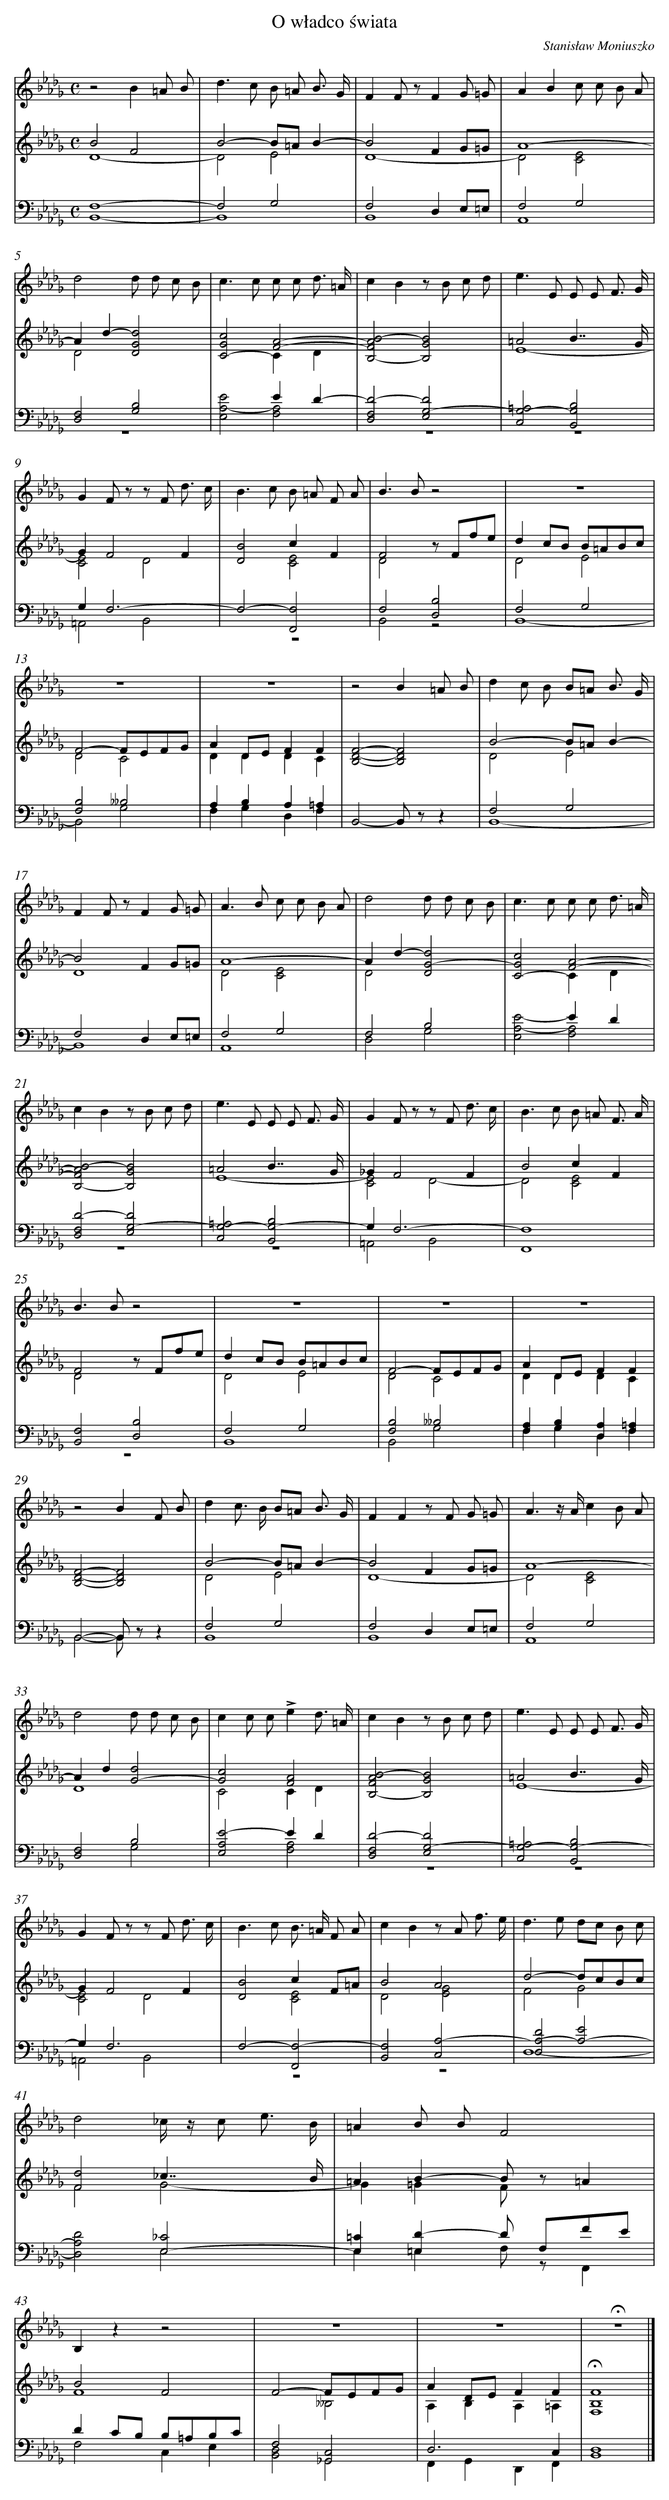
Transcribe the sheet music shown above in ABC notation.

X:1
T: O władco świata
C: Stanisław Moniuszko
L: 1/8
M: C
V: 1 clef=treble
V: 2 clef=treble
V: 3 clef=bass
K: Db
[V:1] z4B2=A B |
[V:2] B4F4 & D8- |
[V:3] F,8- & B,,8- |
[V:1] d2>c2 B =A B3/ G/ |
[V:2] B4-B=AB2- & D4E4 |
[V:3] F,4G,4 & B,,8 |
[V:1] F2F zF2G =G |
[V:2] B4F2G=G & D8- |
[V:3] F,4D,2E,=E, & B,,8 |
[V:1] A2B2c c B A |
[V:2] A8- & D4[E4C4] |
[V:3] F,4G,4 & A,,8 |
[V:1] d4d d c B |
[V:2] A2d2-[d4G4D4] & D4-x4 |
[V:3] [F,4D,4][B,4G,4] & z8 |
[V:1] c2>c2 c c d3/ =A/ |
[V:2] [c4G4C4-][A4F4]- & x4C2D2 |
[V:3] x4E2D2- & [E4A,4-E,4][A,4F,4] |
[V:1] c2B2z B c d |
[V:2] [B4-A4F4B,4-][B4G4B,4] |
[V:3] [D4-F,4D,4][D4G,4-E,4] & z8 |
[V:1] e2>E2 E E F3/ G/ |
[V:2] =A4B7/G/ & E8- |
[V:3] [=A,4G,4-C,4][B,4G,4B,,4] & z8 |
[V:1] G2F z z F d3/ c/ |
[V:2] G2F4F2 & [E4C4]D4- |
[V:3] G,2F,6- & =A,,4B,,4 |
[V:1] B2>c2 B =A F A |
[V:2] [B4D4]c2F2 & x4[E4C4] |
[V:3] F,4-[F,4F,,4] & z8 |
[V:1] B2>B2z4 |
[V:2] F4z Ffe & D4x4 |
[V:3] F,4[B,4D,4] & B,,4z4 |
[V:1] z8 |
[V:2] d2cB B=ABc & D4E4 |
[V:3] F,4G,4 & B,,8- |
[V:1] z8 |
[V:2] F4-FEFG & D4C4 |
[V:3] [B,4F,4]__B,4 & B,,4G,4 |
[V:1] z8 |
[V:2] A2DEF2F2 & D2D2D2C2 |
[V:3] A,2B,2A,2=A,2 & F,2G,2D,2F,2 |
[V:1] z4B2=A B |
[V:2] [F4D4B,4]-[F4D4B,4] |
[V:3] B,,4-B,, zz2 & x8 |
[V:1] d2c B B=A B3/ G/ |
[V:2] B4-B=AB2- & D4E4 |
[V:3] F,4G,4 & B,,8- |
[V:1] F2F zF2G =G |
[V:2] B4F2G=G & D8 |
[V:3] F,4D,2E,=E, & B,,8 |
[V:1] A2>B2 c c B A |
[V:2] A8- & D4[E4C4] |
[V:3] F,4G,4 & A,,8 |
[V:1] d4d d c B |
[V:2] A2d2-[d4G4-D4] & D4x4 |
[V:3] F,4B,4 & D,4G,4 |
[V:1] c2>c2 c c d3/ =A/ |
[V:2] [c4G4C4-][A4F4]- & x4C2D2 |
[V:3] x4E2D2 & [E4-A,4-E,4][A,4F,4] |
[V:1] c2B2z B c d |
[V:2] [B4-A4F4B,4-][B4G4B,4] |
[V:3] [D4-F,4D,4][D4G,4-E,4] & z8 |
[V:1] e2>E2 E E F3/ G/ |
[V:2] =A4B7/G/ & E8- |
[V:3] [=A,4G,4-C,4][B,4G,4-B,,4] & z8 |
[V:1] G2F z z F d3/ c/ |
[V:2] _G2F4F2 & [E4C4]D4- |
[V:3] G,2F,6- & =A,,4B,,4 |
[V:1] B2>c2 B =A F3/ A/ |
[V:2] B4c2F2 & D4[E4C4] |
[V:3] F,8 & F,,8 |
[V:1] B2>B2z4 |
[V:2] F4z Ffe & D4x4 |
[V:3] [F,4B,,4][B,4D,4] & z8 |
[V:1] z8 |
[V:2] d2cB B=ABc & D4E4 |
[V:3] F,4G,4 & B,,8 |
[V:1] z8 |
[V:2] F4-FEFG & D4C4 |
[V:3] [B,4F,4]__B,4 & B,,4G,4 |
[V:1] z8 |
[V:2] A2DEF2F2 & D2D2D2C2 |
[V:3] [A,2F,2][B,2G,2][A,2D,2][=A,2F,2] & F,2G,2D,2F,2 |
[V:1] z4B2F B |
[V:2] [F4D4B,4]-[F4D4B,4] |
[V:3] B,,4-B,, zz2 & B,,4-B,, xx2 |
[V:1] d2c> B B=A B3/ G/ |
[V:2] B4-B=AB2- & D4E4 |
[V:3] F,4G,4 & B,,8 |
[V:1] F2F2z F G =G |
[V:2] B4F2G=G & D8- |
[V:3] F,4D,2E,=E, & B,,8 |
[V:1] A3z/ A/c2B A |
[V:2] A8- & D4[E4C4] |
[V:3] F,4G,4 & A,,8 |
[V:1] d4d d c B |
[V:2] A2d2[d4G4-] & D8 |
[V:3] [F,4D,4]B,4 & x4G,4 |
[V:1] c2c c!accent!e2d3/ =A/ |
[V:2] [c4G4][A4F4] & C4C2D2 |
[V:3] [E4-A,4E,4]E2D2 & x4[A,4F,4] |
[V:1] c2B2z B c d |
[V:2] [B4-A4F4B,4-][B4G4B,4] |
[V:3] [D4-F,4D,4][D4G,4-E,4] & z8 |
[V:1] e2>E2 E E F3/ G/ |
[V:2] =A4B7/G/ & E8- |
[V:3] [=A,4G,4-C,4][B,4G,4-B,,4] & z8 |
[V:1] G2F z z F d3/ c/ |
[V:2] G2F4F2 & [E4C4]D4- |
[V:3] G,2F,6 & =A,,4B,,4 |
[V:1] B2>c2 B> =A F A |
[V:2] [B4D4]c2F=A & x4[E4C4] |
[V:3] F,4-[F,4-F,,4] & z8 |
[V:1] c2B2z A f3/ e/ |
[V:2] B4A4 & D4[G4E4] |
[V:3] [F,4B,,4][A,4-C,4] & z8 |
[V:1] d2>e2 dc B c |
[V:2] d4-dcBc & F4G4 |
[V:3] [D4A,4-D,4][E4A,4-] & D,8- |
[V:1] d4_c/ z/ c e3/ B/ |
[V:2] [d4F4]_c7/B/ & F4G4- |
[V:3] x4[_C4E,4-] & [D4A,4D,4]E,4 |
[V:1] =A2B BF4 |
[V:2] =A2B2-B z=A2 & G2=G2F zx2 |
[V:3] [=C2E,2][D2-=E,2]D F,FE & E,2=E,2F, zF,,2 |
[V:1] B,2z2z4 |
[V:2] B4F4 & F8- |
[V:3] D2CB, B,=A,B,C & F,4C,2E,2 |
[V:1] z8 |
[V:2] F4-FEFG & x4__B,4 |
[V:3] F,4[C,4_G,,4] & [D,4B,,4]_G,,4 |
[V:1] z8 |
[V:2] A2DEF2F2 & A,2B,2A,2=A,2 |
[V:3] D,6C,2 & F,,2G,,2D,,2F,,2 |
[V:1] !fermata!z8 |]
[V:2] !fermata![F8B,8F,8] |]
[V:3] D,8 & B,,8 |]
